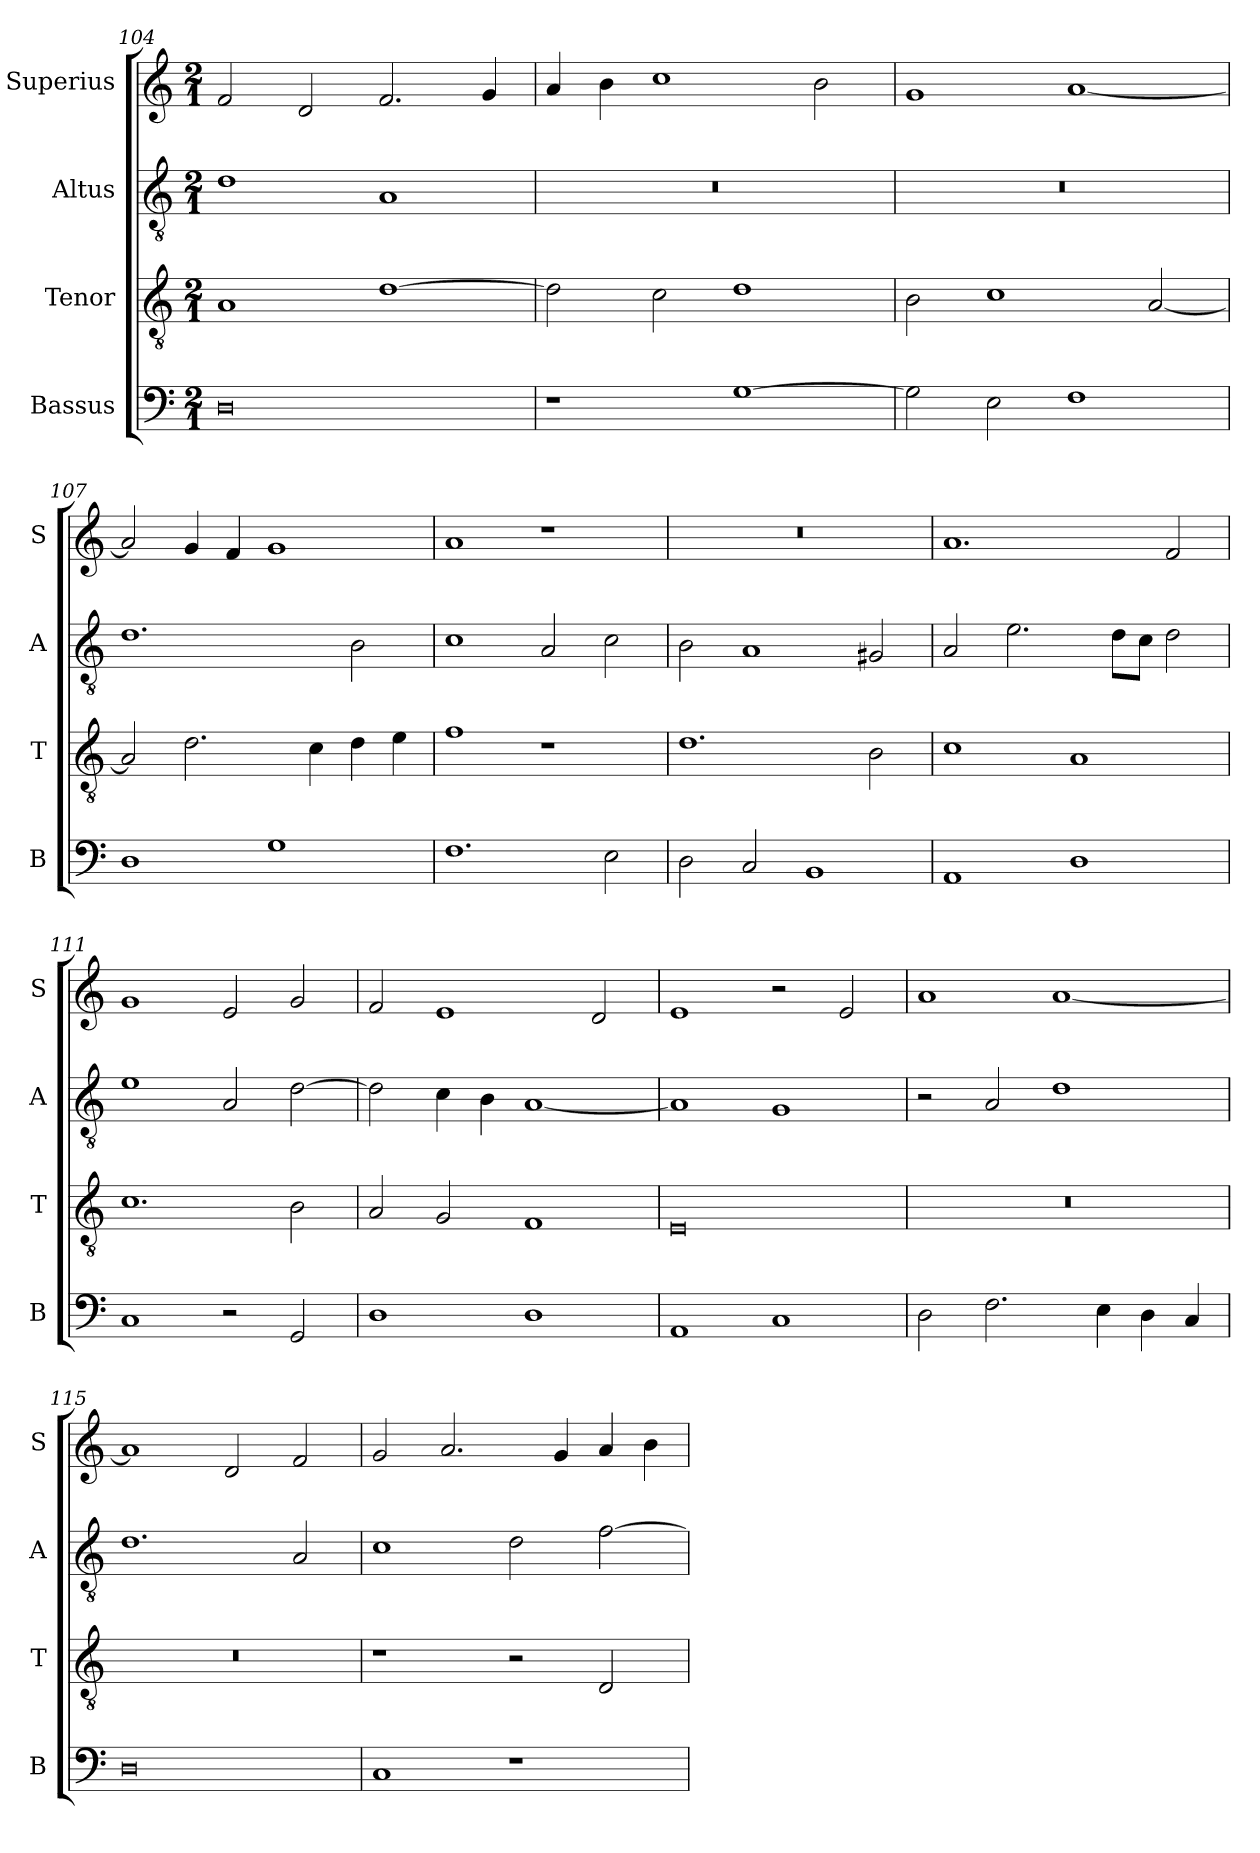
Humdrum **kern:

**kern	**kern	**kern	**kern
*part4	*part3	*part2	*part1
*staff4	*staff3	*staff2	*staff1
*I"Bassus	*I"Tenor	*I"Altus	*I"Superius
*I'B	*I'T	*I'A	*I'S
*clefF4	*clefGv2	*clefGv2	*clefG2
*k[]	*k[]	*k[]	*k[]
*C:	*C:	*C:	*C:
*M2/1	*M2/1	*M2/1	*M2/1
=104	=104	=104	=104
0D	1A	1d	2f
.	.	.	2d
.	[1d	1A	2.f
.	.	.	4g
=105	=105	=105	=105
1r	2d]	0r	4a
.	.	.	4b
.	2c	.	1cc
[1G	1d	.	.
.	.	.	2b
=106	=106	=106	=106
2G]	2B	0r	1g
2E	1c	.	.
1F	.	.	[1a
.	[2A	.	.
=107	=107	=107	=107
1D	2A]	1.d	2a]
.	2.d	.	4g
.	.	.	4f
1G	.	.	1g
.	4c	.	.
.	4d	2B	.
.	4e	.	.
=108	=108	=108	=108
1.F	1f	1c	1a
.	1r	2A	1r
2E	.	2c	.
=109	=109	=109	=109
2D	1.d	2B	0r
2C	.	1A	.
1BB	.	.	.
.	2B	2G#X	.
=110	=110	=110	=110
1AA	1c	2A	1.a
.	.	2.e	.
1D	1A	.	.
.	.	8dL	.
.	.	8cJ	.
.	.	2d	2f
=111	=111	=111	=111
1C	1.c	1e	1g
2r	.	2A	2e
2GG	2B	[2d	2g
=112	=112	=112	=112
1D	2A	2d]	2f
.	2G	4c	1e
.	.	4B	.
1D	1F	[1A	.
.	.	.	2d
=113	=113	=113	=113
1AA	0E	1A]	1e
1C	.	1G	2r
.	.	.	2e
=114	=114	=114	=114
2D	0r	2r	1a
2.F	.	2A	.
.	.	1d	[1a
4E	.	.	.
4D	.	.	.
4C	.	.	.
=115	=115	=115	=115
0D	0r	1.d	1a]
.	.	.	2d
.	.	2A	2f
=116	=116	=116	=116
1C	1r	1c	2g
.	.	.	2.a
1r	2r	2d	.
.	.	.	4g
.	2D	[2f	4a
.	.	.	4b
=	=	=	=
*-	*-	*-	*-
